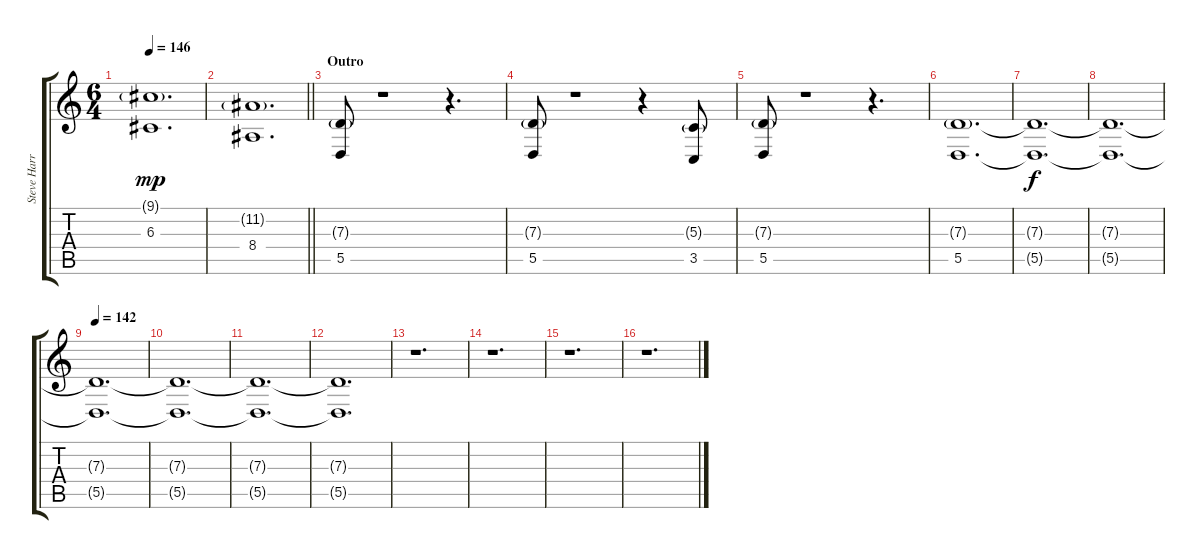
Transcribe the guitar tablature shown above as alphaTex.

\track ("Steve Harris (Sintetizador)" "Steve Harr") {instrument stringensemble1}
\staff {score tabs}
\tuning (E4 B3 G3 D3 A2 E2) {hide}
\ts (6 4)
\tempo 146
\clef g2
\ks c
(9.1{g} 6.3).1{d dy mp} |
\barLineRight lightlight
(11.2{g} 8.4).1{d} |
\section ("" "Outro")
(7.3{g} 5.5).8 r.1 r.4{d} |
(7.3{g} 5.5).8 r.1 r.4 (5.3{g} 3.5).8 |
(7.3{g} 5.5).8 r.1 r.4{d} |
(7.3{g} 5.5).1{d} |
(7.3{t} 5.5{t}).1{d dy f} |
(7.3{t} 5.5{t}).1{d volume 6} |
\tempo 142
(7.3{t} 5.5{t}).1{d} |
(7.3{t} 5.5{t}).1{d volume 0} |
(7.3{t} 5.5{t}).1{d} |
(7.3{t} 5.5{t}).1{d} |
r.1{d} |
r.1{d} |
r.1{d} |
r.1{d}
